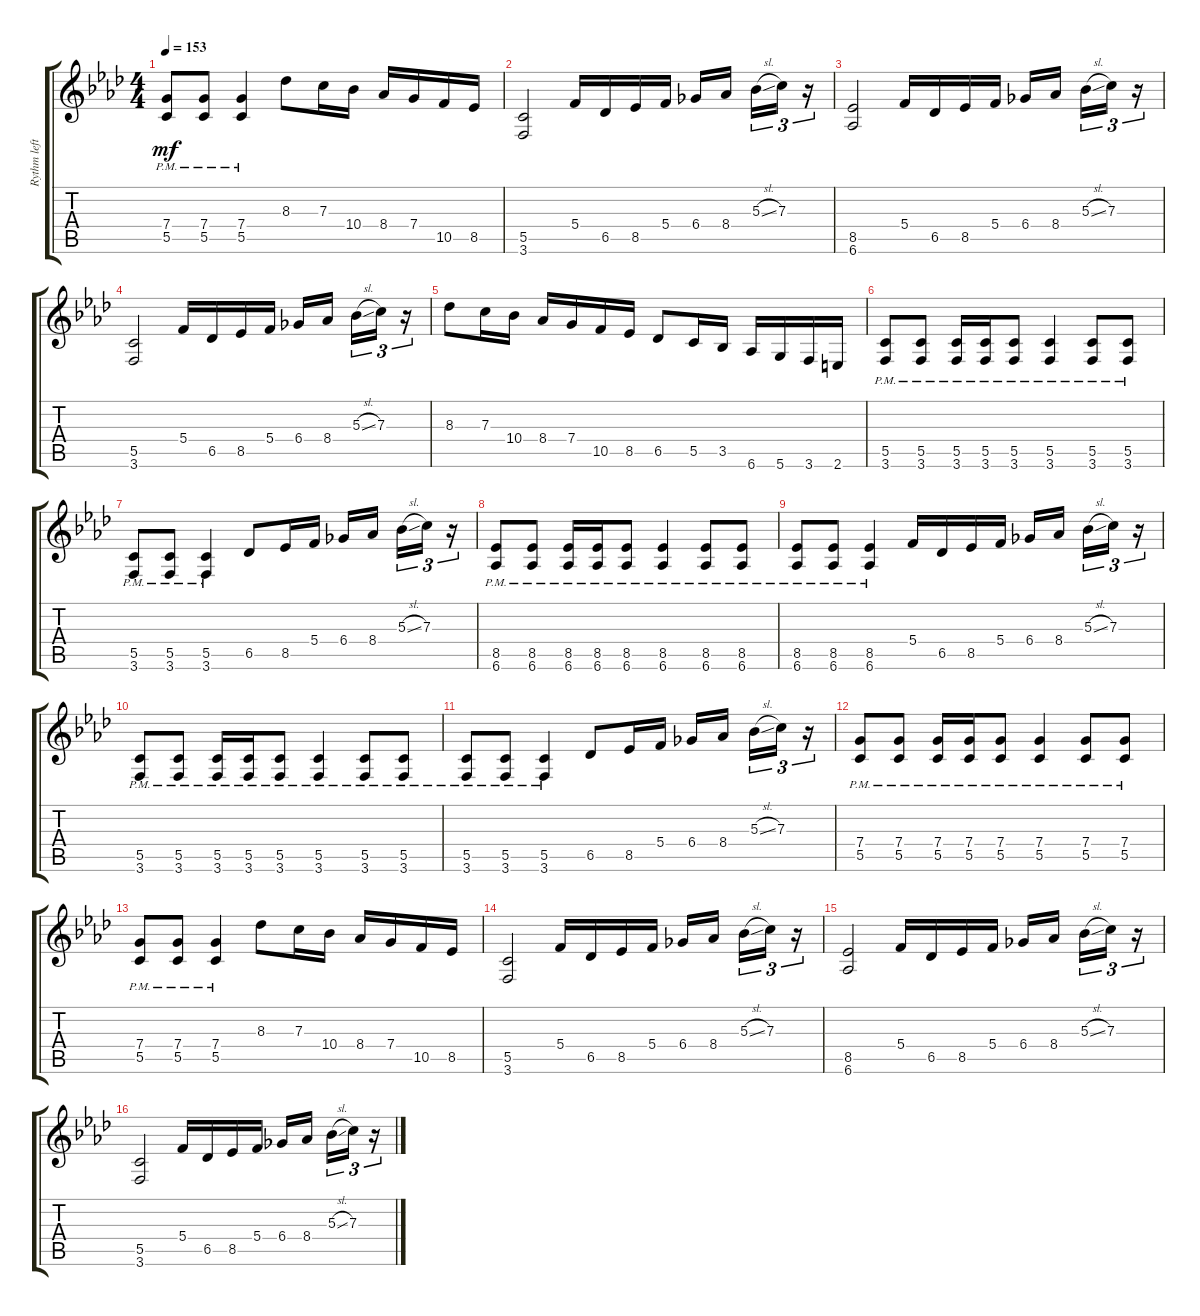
\track ("Rythm left channel" "Rythm left") {instrument distortionguitar}
\staff {score tabs}
\tuning (D4 A3 F3 C3 G2 D2) {hide}
\ts (4 4)
\tempo 153
\clef g2
\ks fminor
(7.4{pm} 5.5{pm}).8{dy mf} (7.4{pm} 5.5{pm}).8 (7.4{pm} 5.5{pm}).4 8.3.8 7.3.16 10.4.16 8.4.16 7.4.16 10.5.16 8.5.16 |
(5.5 3.6).2 5.4.16 6.5.16 8.5.16 5.4.16 6.4.16 8.4.16{beam splitsecondary} 5.3{sl}.16{tu (3 2)} 7.3.16{tu (3 2)} r.16{tu (3 2)} |
(8.5 6.6).2 5.4.16 6.5.16 8.5.16 5.4.16 6.4.16 8.4.16{beam splitsecondary} 5.3{sl}.16{tu (3 2)} 7.3.16{tu (3 2)} r.16{tu (3 2)} |
(5.5 3.6).2 5.4.16 6.5.16 8.5.16 5.4.16 6.4.16 8.4.16{beam splitsecondary} 5.3{sl}.16{tu (3 2)} 7.3.16{tu (3 2)} r.16{tu (3 2)} |
8.3.8 7.3.16 10.4.16 8.4.16 7.4.16 10.5.16 8.5.16 6.5.8 5.5.16 3.5.16 6.6.16 5.6.16 3.6.16 2.6.16 |
(5.5{pm} 3.6{pm}).8 (5.5{pm} 3.6{pm}).8 (5.5{pm} 3.6{pm}).16 (5.5{pm} 3.6{pm}).16 (5.5{pm} 3.6{pm}).8 (5.5{pm} 3.6{pm}).4 (5.5{pm} 3.6{pm}).8 (5.5{pm} 3.6{pm}).8 |
(5.5{pm} 3.6{pm}).8 (5.5{pm} 3.6{pm}).8 (5.5{pm} 3.6{pm}).4 6.5.8 8.5.16 5.4.16 6.4.16 8.4.16{beam splitsecondary} 5.3{sl}.16{tu (3 2)} 7.3.16{tu (3 2)} r.16{tu (3 2)} |
(8.5{pm} 6.6{pm}).8 (8.5{pm} 6.6{pm}).8 (8.5{pm} 6.6{pm}).16 (8.5{pm} 6.6{pm}).16 (8.5{pm} 6.6{pm}).8 (8.5{pm} 6.6{pm}).4 (8.5{pm} 6.6{pm}).8 (8.5{pm} 6.6{pm}).8 |
(8.5{pm} 6.6{pm}).8 (8.5{pm} 6.6{pm}).8 (8.5{pm} 6.6{pm}).4 5.4.16 6.5.16 8.5.16 5.4.16 6.4.16 8.4.16{beam splitsecondary} 5.3{sl}.16{tu (3 2)} 7.3.16{tu (3 2)} r.16{tu (3 2)} |
(5.5{pm} 3.6{pm}).8 (5.5{pm} 3.6{pm}).8 (5.5{pm} 3.6{pm}).16 (5.5{pm} 3.6{pm}).16 (5.5{pm} 3.6{pm}).8 (5.5{pm} 3.6{pm}).4 (5.5{pm} 3.6{pm}).8 (5.5{pm} 3.6{pm}).8 |
(5.5{pm} 3.6{pm}).8 (5.5{pm} 3.6{pm}).8 (5.5{pm} 3.6{pm}).4 6.5.8 8.5.16 5.4.16 6.4.16 8.4.16{beam splitsecondary} 5.3{sl}.16{tu (3 2)} 7.3.16{tu (3 2)} r.16{tu (3 2)} |
(7.4{pm} 5.5{pm}).8 (7.4{pm} 5.5{pm}).8 (7.4{pm} 5.5{pm}).16 (7.4{pm} 5.5{pm}).16 (7.4{pm} 5.5{pm}).8 (7.4{pm} 5.5{pm}).4 (7.4{pm} 5.5{pm}).8 (7.4{pm} 5.5{pm}).8 |
(7.4{pm} 5.5{pm}).8 (7.4{pm} 5.5{pm}).8 (7.4{pm} 5.5{pm}).4 8.3.8 7.3.16 10.4.16 8.4.16 7.4.16 10.5.16 8.5.16 |
(5.5 3.6).2 5.4.16 6.5.16 8.5.16 5.4.16 6.4.16 8.4.16{beam splitsecondary} 5.3{sl}.16{tu (3 2)} 7.3.16{tu (3 2)} r.16{tu (3 2)} |
(8.5 6.6).2 5.4.16 6.5.16 8.5.16 5.4.16 6.4.16 8.4.16{beam splitsecondary} 5.3{sl}.16{tu (3 2)} 7.3.16{tu (3 2)} r.16{tu (3 2)} |
(5.5 3.6).2 5.4.16 6.5.16 8.5.16 5.4.16 6.4.16 8.4.16{beam splitsecondary} 5.3{sl}.16{tu (3 2)} 7.3.16{tu (3 2)} r.16{tu (3 2)}
